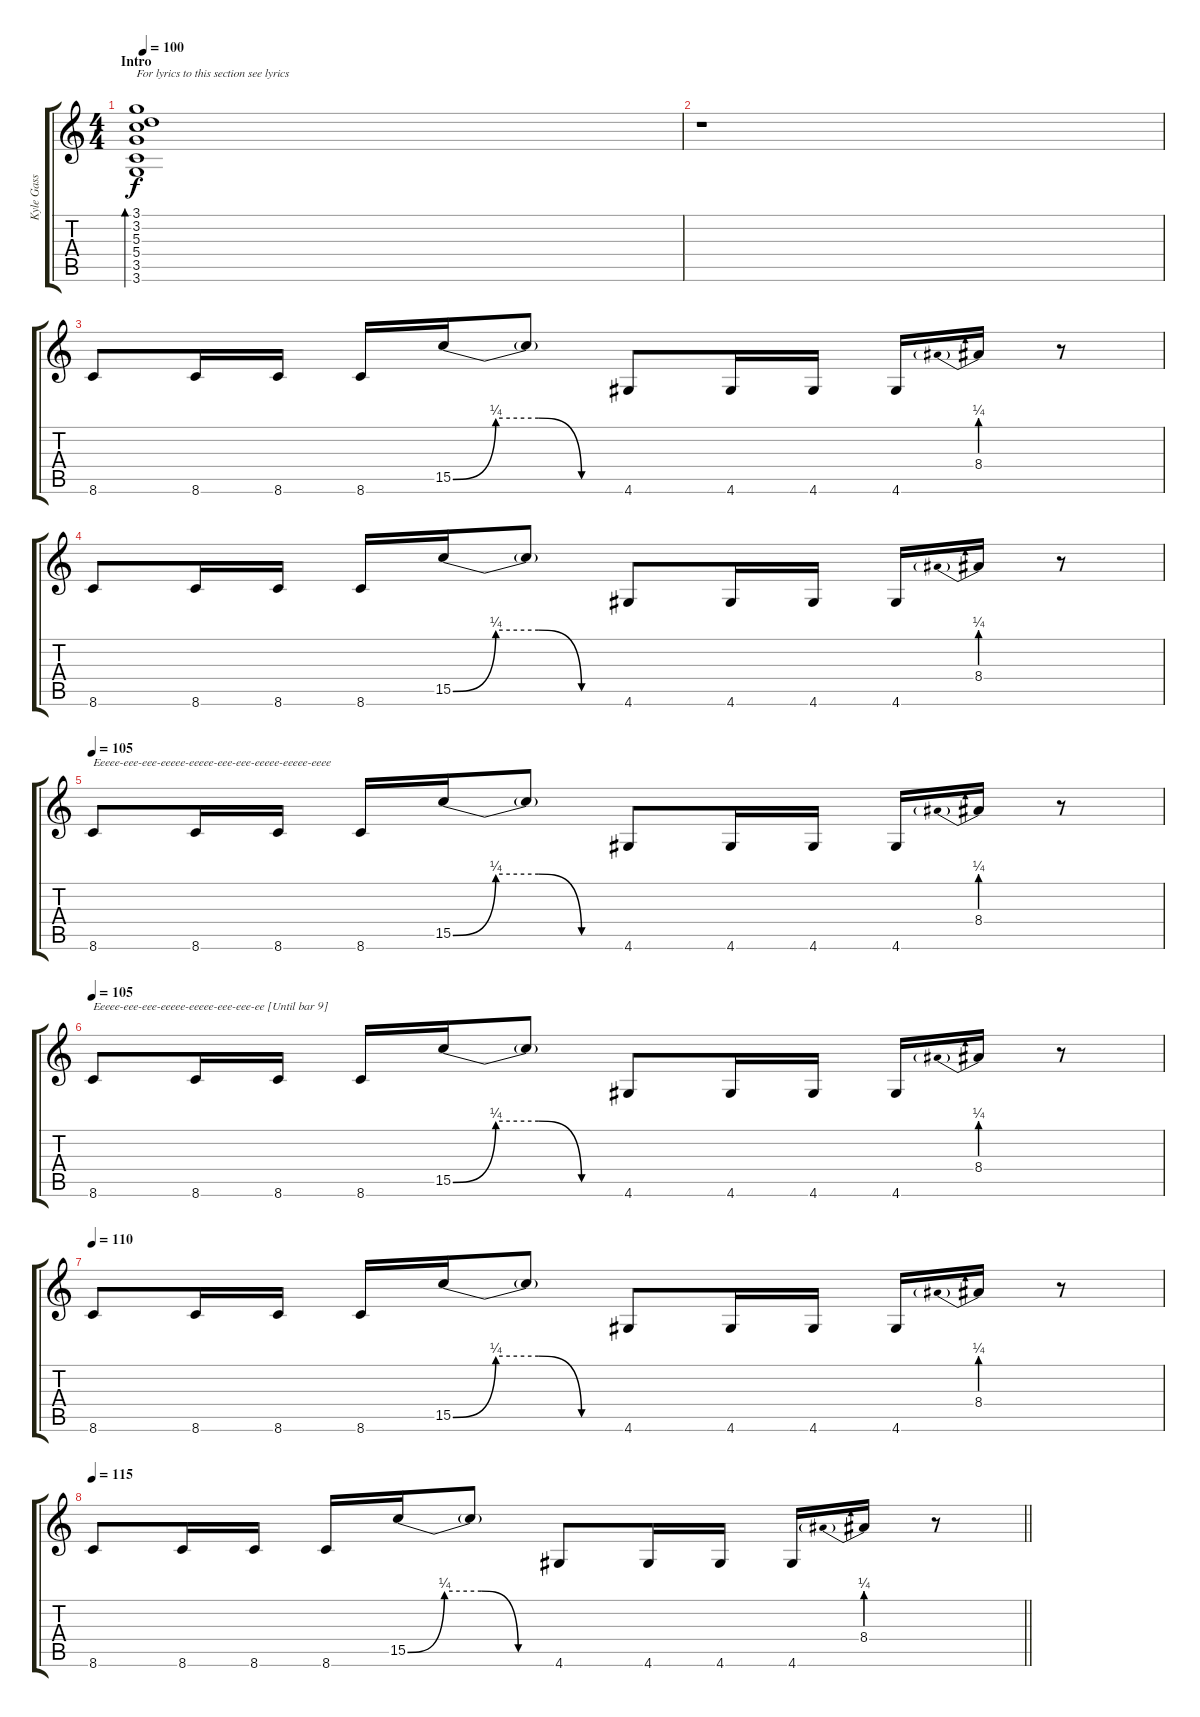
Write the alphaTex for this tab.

\track ("Kyle Gass" "Kyle Gass") {instrument acousticguitarsteel}
\staff {score tabs}
\tuning (E4 B3 G3 D3 A2 E2) {hide}
\ts (4 4)
\section ("" "Intro")
\tempo 100
\clef g2
\ks c
(3.1 3.2 5.3 5.4 3.5 3.6).1{bd 240 txt "For lyrics to this section see lyrics" dy f instrument acousticguitarsteel} |
r.1 |
8.6.8 8.6.16 8.6.16 8.6.16 15.5{be (custom 0 0 15 1 30 1 45 0 60 0)}.16 15.5{t}.8 4.6.8 4.6.16 4.6.16 4.6.16 8.4{be (prebend 0 1 60 1)}.16 r.8 |
8.6.8 8.6.16 8.6.16 8.6.16 15.5{be (custom 0 0 15 1 30 1 45 0 60 0)}.16 15.5{t}.8 4.6.8 4.6.16 4.6.16 4.6.16 8.4{be (prebend 0 1 60 1)}.16 r.8 |
\tempo 105
8.6.8{txt "Eeeee-eee-eee-eeeee-eeeee-eee-eee-eeeee-eeeee-eeee"} 8.6.16 8.6.16 8.6.16 15.5{be (custom 0 0 15 1 30 1 45 0 60 0)}.16 15.5{t}.8 4.6.8 4.6.16 4.6.16 4.6.16 8.4{be (prebend 0 1 60 1)}.16 r.8 |
\tempo 105
8.6.8{txt "Eeeee-eee-eee-eeeee-eeeee-eee-eee-ee [Until bar 9]"} 8.6.16 8.6.16 8.6.16 15.5{be (custom 0 0 15 1 30 1 45 0 60 0)}.16 15.5{t}.8 4.6.8 4.6.16 4.6.16 4.6.16 8.4{be (prebend 0 1 60 1)}.16 r.8 |
\tempo 110
8.6.8 8.6.16 8.6.16 8.6.16 15.5{be (custom 0 0 15 1 30 1 45 0 60 0)}.16 15.5{t}.8 4.6.8 4.6.16 4.6.16 4.6.16 8.4{be (prebend 0 1 60 1)}.16 r.8 |
\tempo 115
\barLineRight lightlight
8.6.8 8.6.16 8.6.16 8.6.16 15.5{be (custom 0 0 15 1 30 1 45 0 60 0)}.16 15.5{t}.8 4.6.8 4.6.16 4.6.16 4.6.16 8.4{be (prebend 0 1 60 1)}.16 r.8
